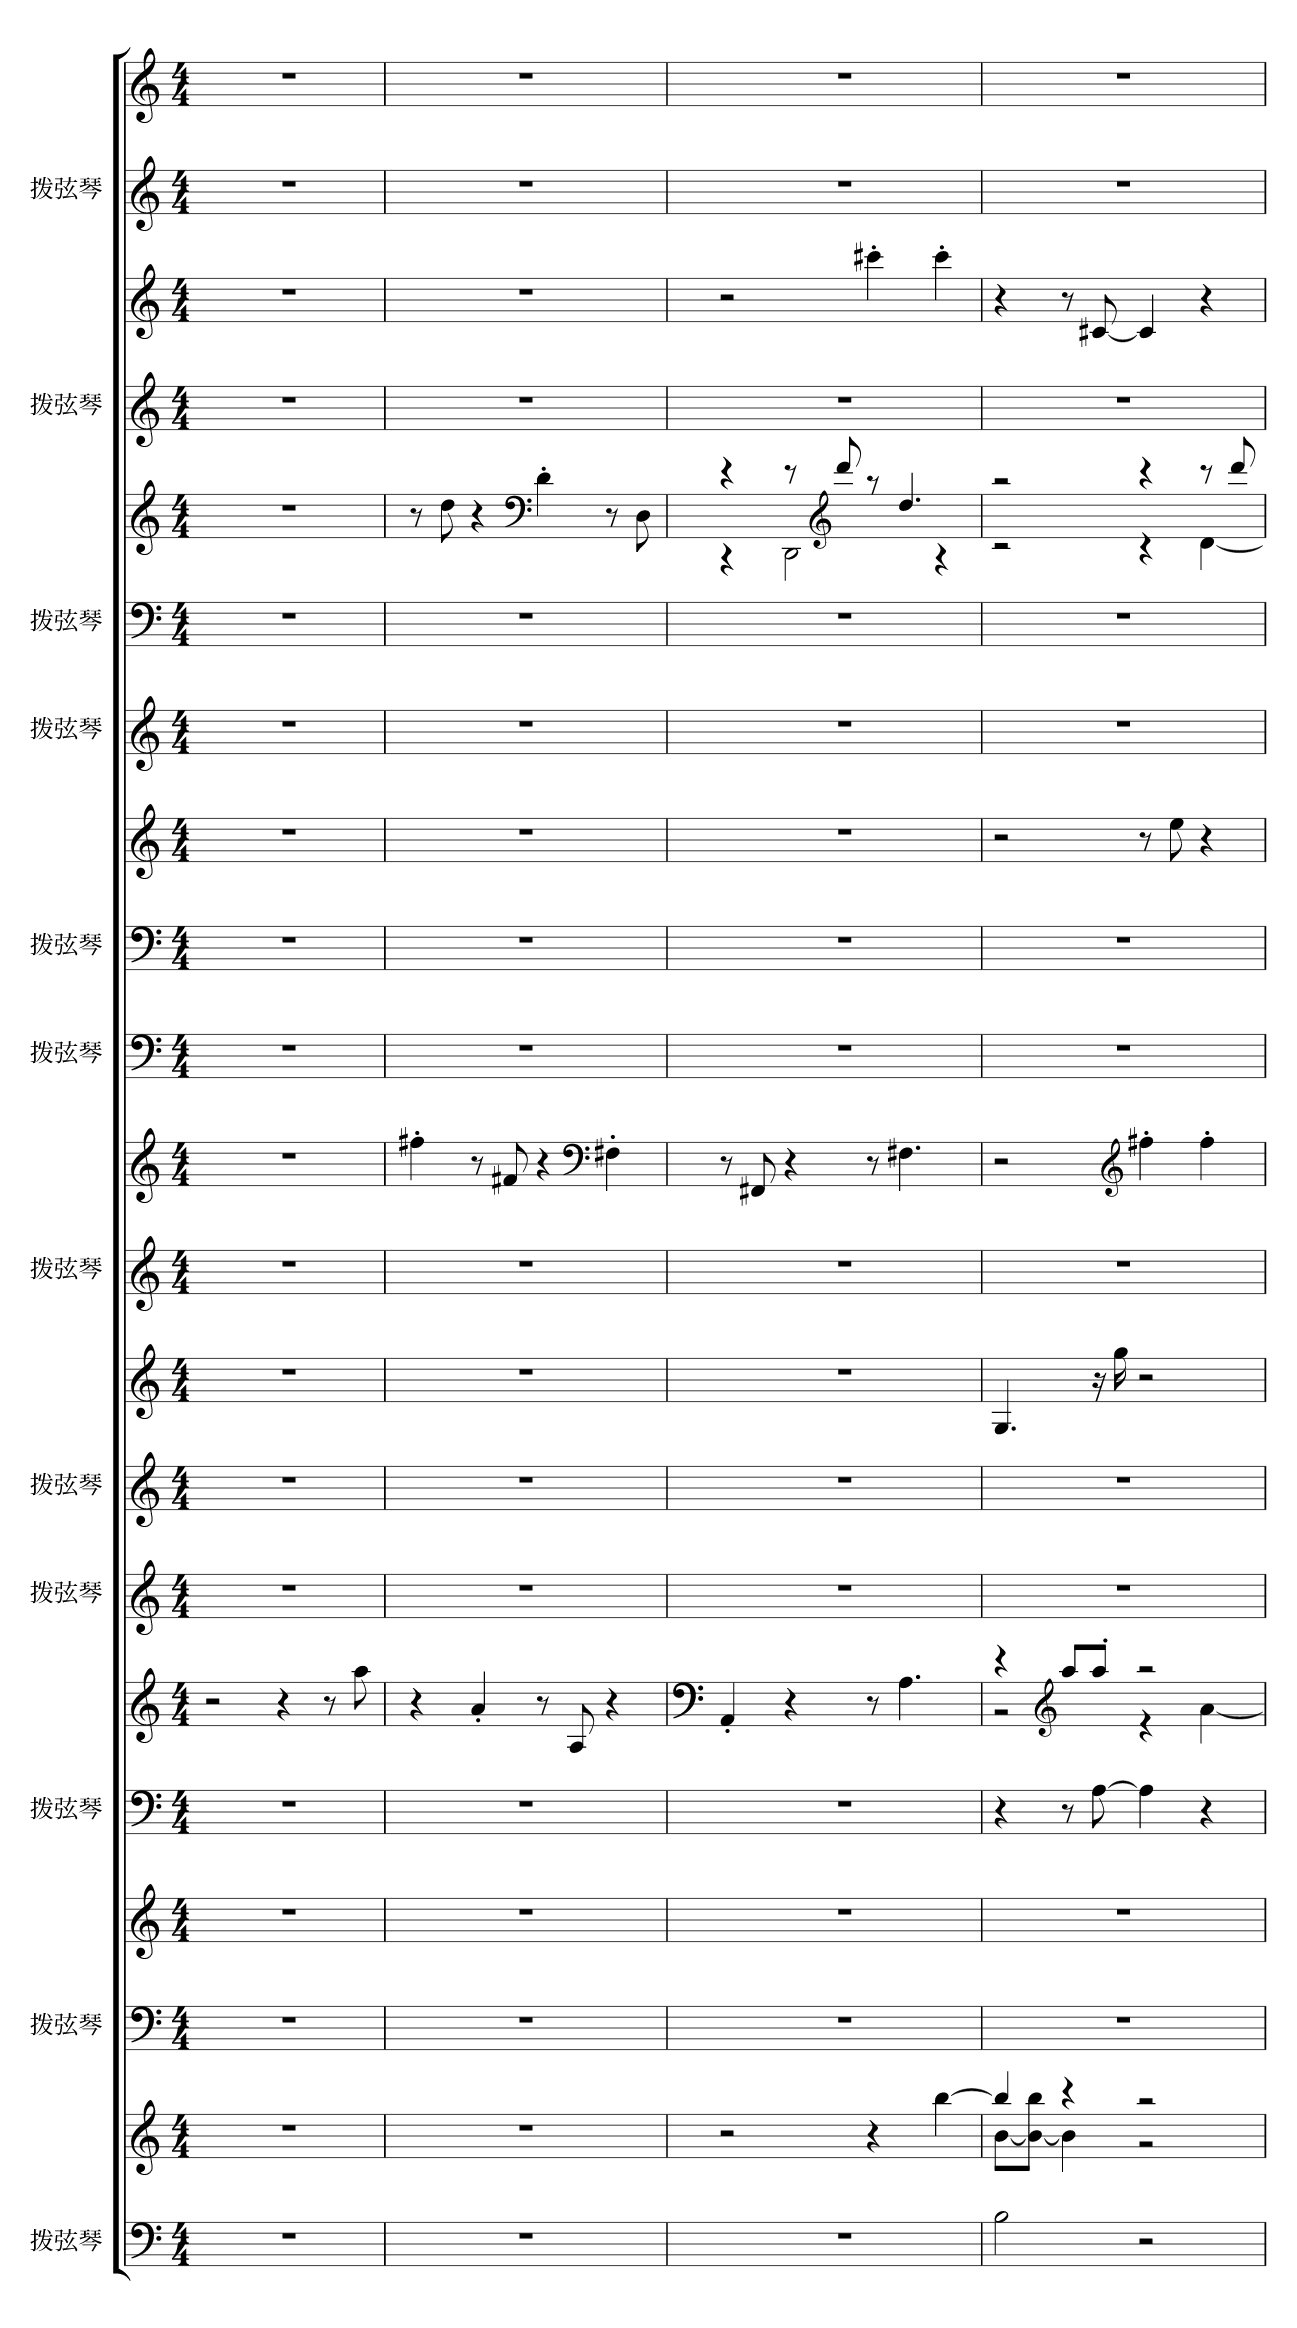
**kern	**kern	**kern	**kern	**kern	**kern	**kern	**kern	**kern	**kern	**kern	**kern	**kern	**kern	**kern	**kern	**kern	**kern	**kern	**kern	**kern
*part12	*part12	*part11	*part11	*part10	*part10	*part9	*part8	*part8	*part7	*part7	*part6	*part5	*part5	*part4	*part3	*part3	*part2	*part2	*part1	*part1
*staff21	*staff20	*staff19	*staff18	*staff17	*staff16	*staff15	*staff14	*staff13	*staff12	*staff11	*staff10	*staff9	*staff8	*staff7	*staff6	*staff5	*staff4	*staff3	*staff2	*staff1
*I"拨弦琴	*	*I"拨弦琴	*	*I"拨弦琴	*	*I"拨弦琴	*I"拨弦琴	*	*I"拨弦琴	*	*I"拨弦琴	*I"拨弦琴	*	*I"拨弦琴	*I"拨弦琴	*	*I"拨弦琴	*	*I"拨弦琴	*
*clefF4	*clefG2	*clefF4	*clefG2	*clefF4	*clefG2	*clefG2	*clefG2	*clefG2	*clefG2	*clefG2	*clefF4	*clefF4	*clefG2	*clefG2	*clefF4	*clefG2	*clefG2	*clefG2	*clefG2	*clefG2
*k[]	*k[]	*k[]	*k[]	*k[]	*k[]	*k[]	*k[]	*k[]	*k[]	*k[]	*k[]	*k[]	*k[]	*k[]	*k[]	*k[]	*k[]	*k[]	*k[]	*k[]
*M4/4	*M4/4	*M4/4	*M4/4	*M4/4	*M4/4	*M4/4	*M4/4	*M4/4	*M4/4	*M4/4	*M4/4	*M4/4	*M4/4	*M4/4	*M4/4	*M4/4	*M4/4	*M4/4	*M4/4	*M4/4
*MM156	*MM156	*MM156	*MM156	*MM156	*MM156	*MM156	*MM156	*MM156	*MM156	*MM156	*MM156	*MM156	*MM156	*MM156	*MM156	*MM156	*MM156	*MM156	*MM156	*MM156
=1	=1	=1	=1	=1	=1	=1	=1	=1	=1	=1	=1	=1	=1	=1	=1	=1	=1	=1	=1	=1
1r	1r	1r	1r	1r	2r	1r	1r	1r	1r	1r	1r	1r	1r	1r	1r	1r	1r	1r	1r	1r
.	.	.	.	.	4r	.	.	.	.	.	.	.	.	.	.	.	.	.	.	.
.	.	.	.	.	8r	.	.	.	.	.	.	.	.	.	.	.	.	.	.	.
.	.	.	.	.	8aa\	.	.	.	.	.	.	.	.	.	.	.	.	.	.	.
=2	=2	=2	=2	=2	=2	=2	=2	=2	=2	=2	=2	=2	=2	=2	=2	=2	=2	=2	=2	=2
1r	1r	1r	1r	1r	4r	1r	1r	1r	1r	4ff#X'\	1r	1r	1r	1r	1r	8r	1r	1r	1r	1r
.	.	.	.	.	.	.	.	.	.	.	.	.	.	.	.	8dd\	.	.	.	.
.	.	.	.	.	4a'/	.	.	.	.	8r	.	.	.	.	.	4r	.	.	.	.
.	.	.	.	.	.	.	.	.	.	8f#X/	.	.	.	.	.	.	.	.	.	.
*	*	*	*	*	*	*	*	*	*	*	*	*	*	*	*	*clefF4	*	*	*	*
.	.	.	.	.	8r	.	.	.	.	4r	.	.	.	.	.	4d'\	.	.	.	.
.	.	.	.	.	8A/	.	.	.	.	.	.	.	.	.	.	.	.	.	.	.
*	*	*	*	*	*	*	*	*	*	*clefF4	*	*	*	*	*	*	*	*	*	*
.	.	.	.	.	4r	.	.	.	.	4F#X'\	.	.	.	.	.	8r	.	.	.	.
.	.	.	.	.	.	.	.	.	.	.	.	.	.	.	.	8D\	.	.	.	.
=3	=3	=3	=3	=3	=3	=3	=3	=3	=3	=3	=3	=3	=3	=3	=3	=3	=3	=3	=3	=3
*	*	*	*	*	*clefF4	*	*	*	*	*	*	*	*	*	*	*	*	*	*	*
*	*	*	*	*	*	*	*	*	*	*	*	*	*	*	*	*^	*	*	*	*
1r	2r	1r	1r	1r	4AA'/	1r	1r	1r	1r	8r	1r	1r	1r	1r	1r	4r	4r	1r	2r	1r	1r
.	.	.	.	.	.	.	.	.	.	8FF#X/	.	.	.	.	.	.	.	.	.	.	.
.	.	.	.	.	4r	.	.	.	.	4r	.	.	.	.	.	8r	2DD\	.	.	.	.
*	*	*	*	*	*	*	*	*	*	*	*	*	*	*	*	*clefG2	*	*	*	*	*
.	.	.	.	.	.	.	.	.	.	.	.	.	.	.	.	8ddd/	.	.	.	.	.
.	4r	.	.	.	8r	.	.	.	.	8r	.	.	.	.	.	8r	.	.	4ccc#X'\	.	.
.	.	.	.	.	4.A\	.	.	.	.	4.F#X\	.	.	.	.	.	4.dd/	.	.	.	.	.
.	[4bb\	.	.	.	.	.	.	.	.	.	.	.	.	.	.	.	4r	.	4ccc#'\	.	.
!!LO:PB:g=z
=4	=4	=4	=4	=4	=4	=4	=4	=4	=4	=4	=4	=4	=4	=4	=4	=4	=4	=4	=4	=4	=4
*	*^	*	*	*	*^	*	*	*	*	*	*	*	*	*	*	*	*	*	*	*	*
2B\	4bb/]	[8b\L	1r	1r	4r	4r	2r	1r	1r	4.G/	1r	2r	1r	1r	2r	1r	1r	2r	2r	1r	4r	1r	1r
.	.	8b\_ 8bb\J	.	.	.	.	.	.	.	.	.	.	.	.	.	.	.	.	.	.	.	.	.
*	*	*	*	*	*	*clefG2	*	*	*	*	*	*	*	*	*	*	*	*	*	*	*	*	*
.	4r	4b\]	.	.	8r	8aa/L	.	.	.	.	.	.	.	.	.	.	.	.	.	.	8r	.	.
.	.	.	.	.	[8A\	8aa'/J	.	.	.	16r	.	.	.	.	.	.	.	.	.	.	[8c#X/	.	.
.	.	.	.	.	.	.	.	.	.	16gg\	.	.	.	.	.	.	.	.	.	.	.	.	.
*	*	*	*	*	*	*	*	*	*	*	*	*clefG2	*	*	*	*	*	*	*	*	*	*	*
2r	2r	2r	.	.	4A\]	2r	4r	.	.	2r	.	4ff#X'\	.	.	8r	.	.	4r	4r	.	4c#/]	.	.
.	.	.	.	.	.	.	.	.	.	.	.	.	.	.	8ee\	.	.	.	.	.	.	.	.
.	.	.	.	.	4r	.	[4a\	.	.	.	.	4ff#'\	.	.	4r	.	.	8r	[4d\	.	4r	.	.
.	.	.	.	.	.	.	.	.	.	.	.	.	.	.	.	.	.	8ddd/	.	.	.	.	.
*	*v	*v	*	*	*	*v	*v	*	*	*	*	*	*	*	*	*	*	*v	*v	*	*	*	*
=	=	=	=	=	=	=	=	=	=	=	=	=	=	=	=	=	=	=	=	=
*-	*-	*-	*-	*-	*-	*-	*-	*-	*-	*-	*-	*-	*-	*-	*-	*-	*-	*-	*-	*-
